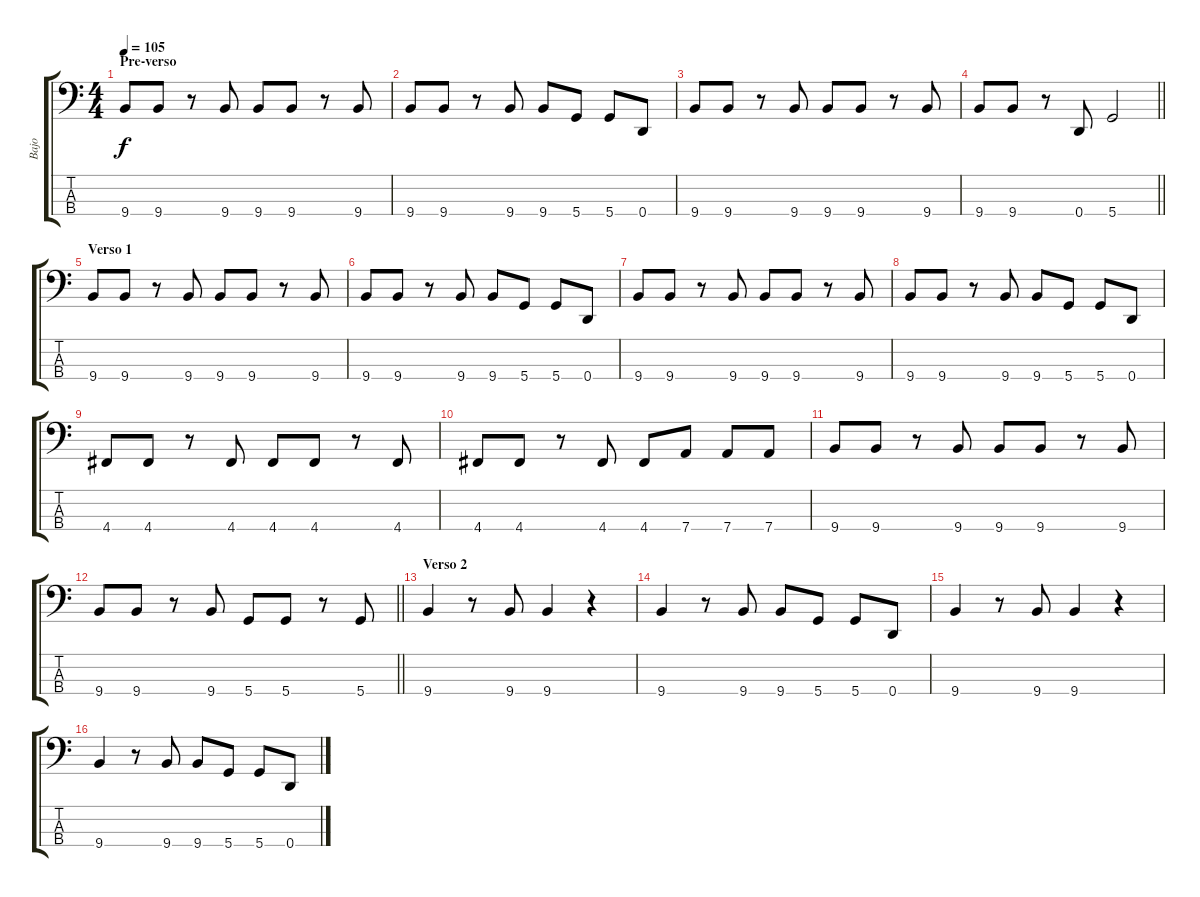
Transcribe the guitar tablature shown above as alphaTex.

\track ("Bajo" "Bajo") {instrument electricbasspick}
\staff {score tabs}
\tuning (G2 D2 A1 D1) {hide}
\ts (4 4)
\section ("" "Pre-verso")
\tempo 105
\clef f4
\ks c
9.4.8{dy f} 9.4.8 r.8 9.4.8 9.4.8 9.4.8 r.8 9.4.8 |
9.4.8 9.4.8 r.8 9.4.8 9.4.8 5.4.8 5.4.8 0.4.8 |
9.4.8 9.4.8 r.8 9.4.8 9.4.8 9.4.8 r.8 9.4.8 |
\barLineRight lightlight
9.4.8 9.4.8 r.8 0.4.8 5.4.2 |
\section ("" "Verso 1")
9.4.8 9.4.8 r.8 9.4.8 9.4.8 9.4.8 r.8 9.4.8 |
9.4.8 9.4.8 r.8 9.4.8 9.4.8 5.4.8 5.4.8 0.4.8 |
9.4.8 9.4.8 r.8 9.4.8 9.4.8 9.4.8 r.8 9.4.8 |
9.4.8 9.4.8 r.8 9.4.8 9.4.8 5.4.8 5.4.8 0.4.8 |
4.4.8 4.4.8 r.8 4.4.8 4.4.8 4.4.8 r.8 4.4.8 |
4.4.8 4.4.8 r.8 4.4.8 4.4.8 7.4.8 7.4.8 7.4.8 |
9.4.8 9.4.8 r.8 9.4.8 9.4.8 9.4.8 r.8 9.4.8 |
\barLineRight lightlight
9.4.8 9.4.8 r.8 9.4.8 5.4.8 5.4.8 r.8 5.4.8 |
\section ("" "Verso 2")
9.4.4 r.8 9.4.8 9.4.4 r.4 |
9.4.4 r.8 9.4.8 9.4.8 5.4.8 5.4.8 0.4.8 |
9.4.4 r.8 9.4.8 9.4.4 r.4 |
9.4.4 r.8 9.4.8 9.4.8 5.4.8 5.4.8 0.4.8
